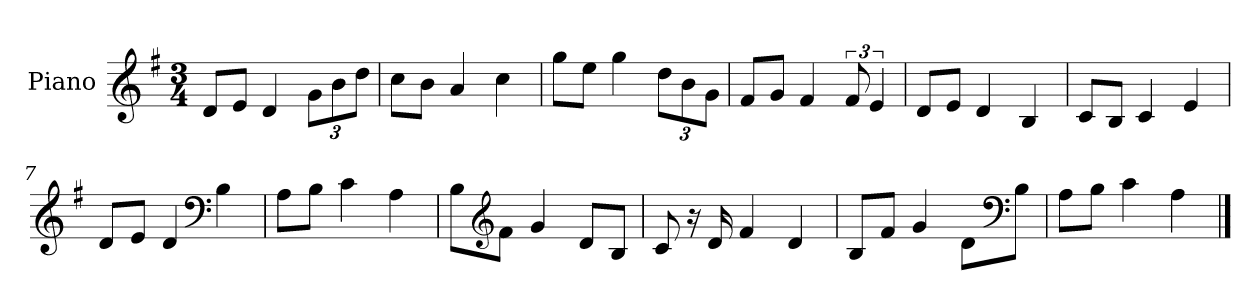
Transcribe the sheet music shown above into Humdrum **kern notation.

**kern
*part1
*staff1
*I"Piano
*I'P-no
*clefG2
*k[f#]
*M3/4
*MM91
=1
8d/L
8e/J
4d/
*Xbrackettup
12g\L
12b\
12dd\J
=2
8cc\L
8b\J
4a/
4cc\
=3
8gg\L
8ee\J
4gg\
12dd\L
12b\
12g\J
=4
8f#/L
8g/J
4f#/
*brackettup
12f#/
6e/
=5
8d/L
8e/J
4d/
4B/
=6
8c/L
8B/J
4c/
4e/
=7
8d/L
8e/J
4d/
*clefF4
4B\
!!LO:LB:g=z
=8
8A\L
8B\J
4c\
4A\
=9
8B\L
*clefG2
8f#\J
4g/
8d/L
8B/J
=10
8c/
16r
16d/
4f#/
4d/
=11
8B/L
8f#/J
4g/
8d\L
*clefF4
8B\J
=12
8A\L
8B\J
4c\
4A\
==
*-
